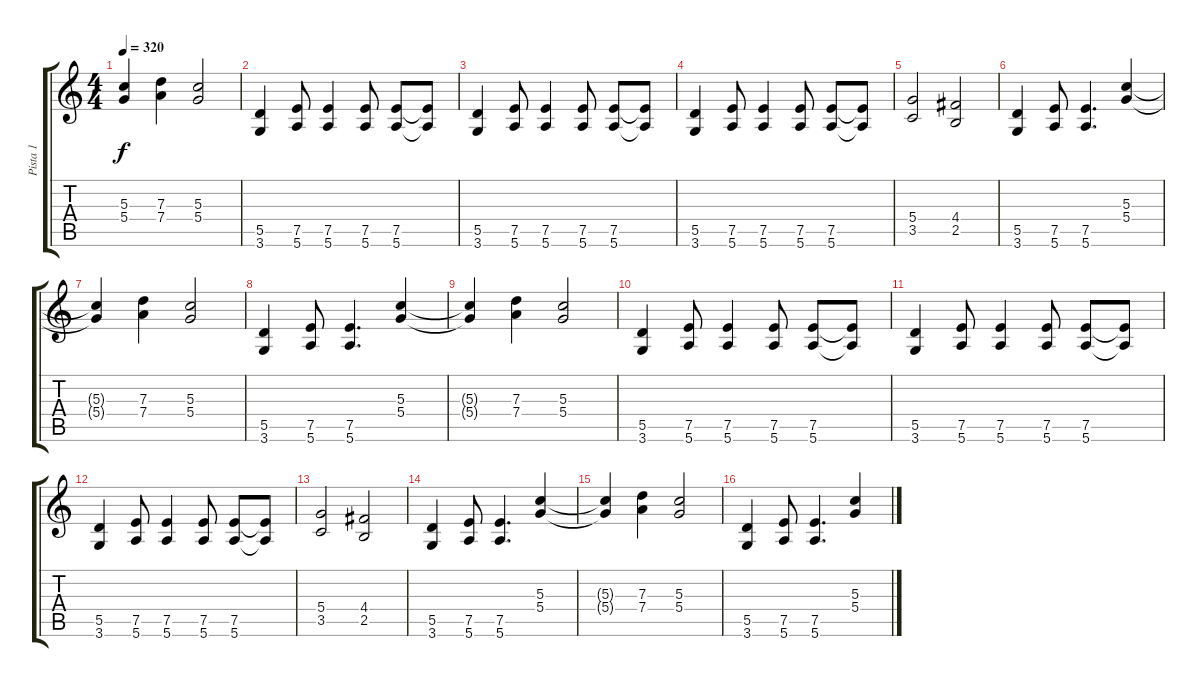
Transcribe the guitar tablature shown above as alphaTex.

\track ("Pista 1" "Pista 1") {instrument distortionguitar}
\staff {score tabs}
\tuning (E4 B3 G3 D3 A2 E2) {hide}
\ts (4 4)
\tempo 320
\clef g2
\ks c
(5.3{t} 5.4{t}).4{dy f} (7.3 7.4).4 (5.3 5.4).2 |
(5.5 3.6).4 (7.5 5.6).8 (7.5 5.6).4 (7.5 5.6).8 (7.5 5.6).8 (7.5{t} 5.6{t}).8 |
(5.5 3.6).4 (7.5 5.6).8 (7.5 5.6).4 (7.5 5.6).8 (7.5 5.6).8 (7.5{t} 5.6{t}).8 |
(5.5 3.6).4 (7.5 5.6).8 (7.5 5.6).4 (7.5 5.6).8 (7.5 5.6).8 (7.5{t} 5.6{t}).8 |
(5.4 3.5).2 (4.4 2.5).2 |
(5.5 3.6).4 (7.5 5.6).8 (7.5 5.6).4{d} (5.3 5.4).4 |
(5.3{t} 5.4{t}).4 (7.3 7.4).4 (5.3 5.4).2 |
(5.5 3.6).4 (7.5 5.6).8 (7.5 5.6).4{d} (5.3 5.4).4 |
(5.3{t} 5.4{t}).4 (7.3 7.4).4 (5.3 5.4).2 |
(5.5 3.6).4 (7.5 5.6).8 (7.5 5.6).4 (7.5 5.6).8 (7.5 5.6).8 (7.5{t} 5.6{t}).8 |
(5.5 3.6).4 (7.5 5.6).8 (7.5 5.6).4 (7.5 5.6).8 (7.5 5.6).8 (7.5{t} 5.6{t}).8 |
(5.5 3.6).4 (7.5 5.6).8 (7.5 5.6).4 (7.5 5.6).8 (7.5 5.6).8 (7.5{t} 5.6{t}).8 |
(5.4 3.5).2 (4.4 2.5).2 |
(5.5 3.6).4 (7.5 5.6).8 (7.5 5.6).4{d} (5.3 5.4).4 |
(5.3{t} 5.4{t}).4 (7.3 7.4).4 (5.3 5.4).2 |
(5.5 3.6).4 (7.5 5.6).8 (7.5 5.6).4{d} (5.3 5.4).4
